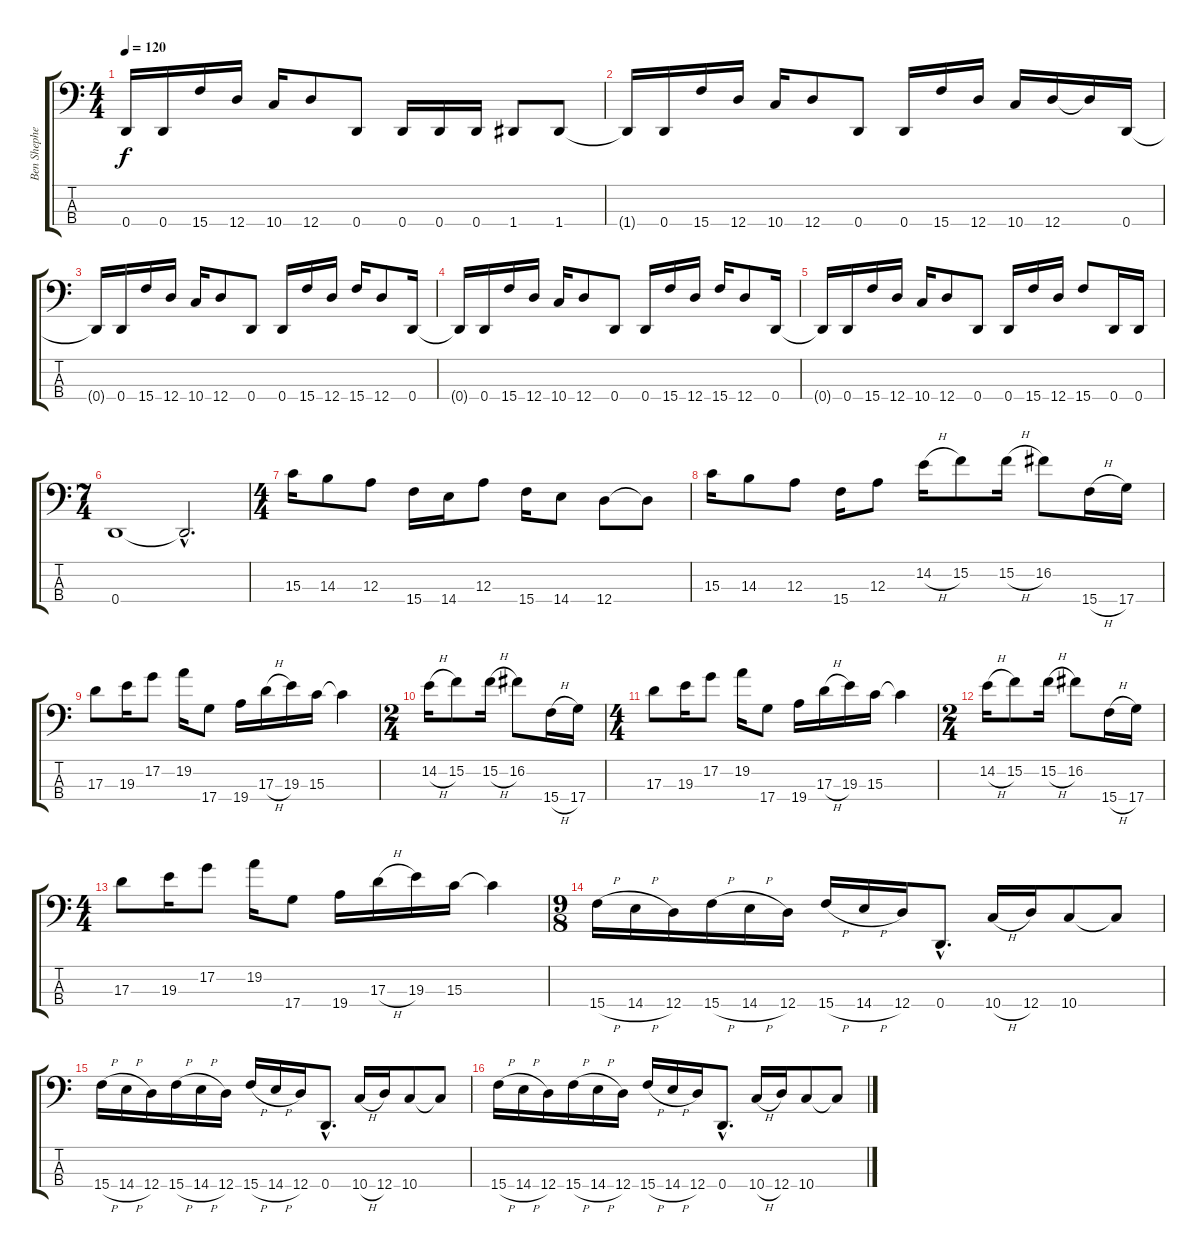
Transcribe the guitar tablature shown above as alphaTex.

\track ("Ben Shepherd" "Ben Shephe") {instrument electricbasspick}
\staff {score tabs}
\tuning (G2 D2 A1 D1) {hide}
\ts (4 4)
\tempo 120
\clef f4
\ks c
0.4{t}.16{dy f} 0.4.16 15.4.16 12.4.16 10.4.16 12.4.8 0.4.8 0.4.16 0.4.16 0.4.16 1.4.8 1.4.8 |
1.4{t}.16 0.4.16 15.4.16 12.4.16 10.4.16 12.4.8 0.4.8 0.4.16 15.4.16 12.4.16 10.4.16 12.4.16 12.4{t}.16 0.4.16 |
0.4{t}.16 0.4.16 15.4.16 12.4.16 10.4.16 12.4.8 0.4.8 0.4.16 15.4.16 12.4.16 15.4.16 12.4.8 0.4.16 |
0.4{t}.16 0.4.16 15.4.16 12.4.16 10.4.16 12.4.8 0.4.8 0.4.16 15.4.16 12.4.16 15.4.16 12.4.8 0.4.16 |
0.4{t}.16 0.4.16 15.4.16 12.4.16 10.4.16 12.4.8 0.4.8 0.4.16 15.4.16 12.4.16 15.4.8 0.4.16 0.4.16 |
\ts (7 4)
0.4.1 0.4{hac t}.2{d} |
\ts (4 4)
15.3.16 14.3.8 12.3.8 15.4.16 14.4.16 12.3.8 15.4.16 14.4.8 12.4.8 12.4{t}.8 |
15.3.16 14.3.8 12.3.8 15.4.16 12.3.8 14.2{h}.16 15.2.8 15.2{h}.16 16.2.8 15.4{h}.16 17.4.16 |
17.3.8 19.3.16 17.2.8 19.2.16 17.4.8 19.4.16 17.3{h}.16 19.3.16 15.3.16 15.3{t}.4 |
\ts (2 4)
14.2{h}.16 15.2.8 15.2{h}.16 16.2.8 15.4{h}.16 17.4.16 |
\ts (4 4)
17.3.8 19.3.16 17.2.8 19.2.16 17.4.8 19.4.16 17.3{h}.16 19.3.16 15.3.16 15.3{t}.4 |
\ts (2 4)
14.2{h}.16 15.2.8 15.2{h}.16 16.2.8 15.4{h}.16 17.4.16 |
\ts (4 4)
17.3.8 19.3.16 17.2.8 19.2.16 17.4.8 19.4.16 17.3{h}.16 19.3.16 15.3.16 15.3{t}.4 |
\ts (9 8)
15.4{h}.16 14.4{h}.16 12.4.16 15.4{h}.16 14.4{h}.16 12.4.16 15.4{h}.16 14.4{h}.16 12.4.16 0.4{hac}.8{d} 10.4{h}.16 12.4.16 10.4.8 10.4{t}.8 |
15.4{h}.16 14.4{h}.16 12.4.16 15.4{h}.16 14.4{h}.16 12.4.16 15.4{h}.16 14.4{h}.16 12.4.16 0.4{hac}.8{d} 10.4{h}.16 12.4.16 10.4.8 10.4{t}.8 |
15.4{h}.16 14.4{h}.16 12.4.16 15.4{h}.16 14.4{h}.16 12.4.16 15.4{h}.16 14.4{h}.16 12.4.16 0.4{hac}.8{d} 10.4{h}.16 12.4.16 10.4.8 10.4{t}.8
